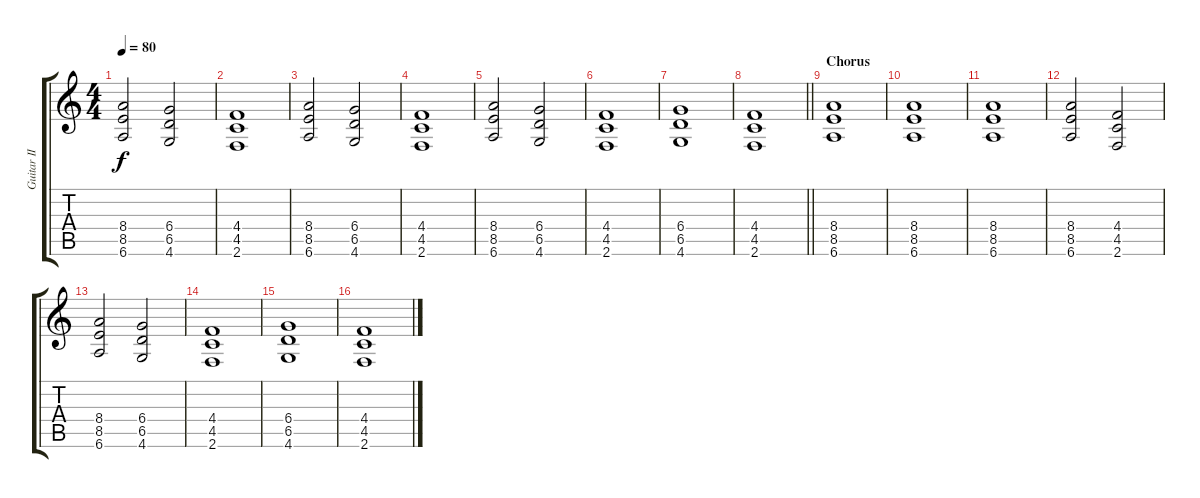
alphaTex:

\track ("Guitar II (Richard Fortus)" "Guitar II ") {instrument distortionguitar}
\staff {score tabs}
\tuning (Eb4 Bb3 Gb3 Db3 Ab2 Eb2) {hide}
\ts (4 4)
\tempo 80
\clef g2
\ks c
(8.4 8.5 6.6).2{dy f} (6.4 6.5 4.6).2 |
(4.4 4.5 2.6).1 |
(8.4 8.5 6.6).2 (6.4 6.5 4.6).2 |
(4.4 4.5 2.6).1 |
(8.4 8.5 6.6).2 (6.4 6.5 4.6).2 |
(4.4 4.5 2.6).1 |
(6.4 6.5 4.6).1 |
\barLineRight lightlight
(4.4 4.5 2.6).1 |
\section ("" "Chorus")
(8.4 8.5 6.6).1 |
(8.4 8.5 6.6).1 |
(8.4 8.5 6.6).1 |
(8.4 8.5 6.6).2 (4.4 4.5 2.6).2 |
(8.4 8.5 6.6).2 (6.4 6.5 4.6).2 |
(4.4 4.5 2.6).1 |
(6.4 6.5 4.6).1 |
(4.4 4.5 2.6).1
